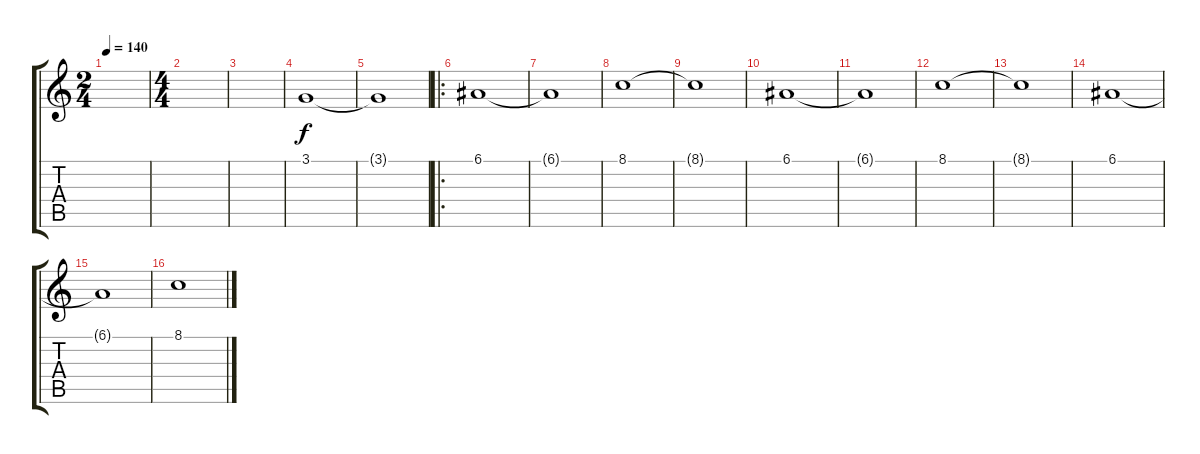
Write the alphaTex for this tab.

\track "" {instrument stringensemble1}
\staff {score tabs}
\tuning (E4 B3 G3 D3 A2 E2) {hide}
\ts (2 4)
\tempo 140
\clef g2
\ks c
|
\ts (4 4)
|
|
3.1.1 |
3.1{t}.1 |
\ro
6.1.1 |
6.1{t}.1 |
8.1.1 |
8.1{t}.1 |
6.1.1 |
6.1{t}.1 |
8.1.1 |
8.1{t}.1 |
6.1.1 |
6.1{t}.1 |
8.1.1
